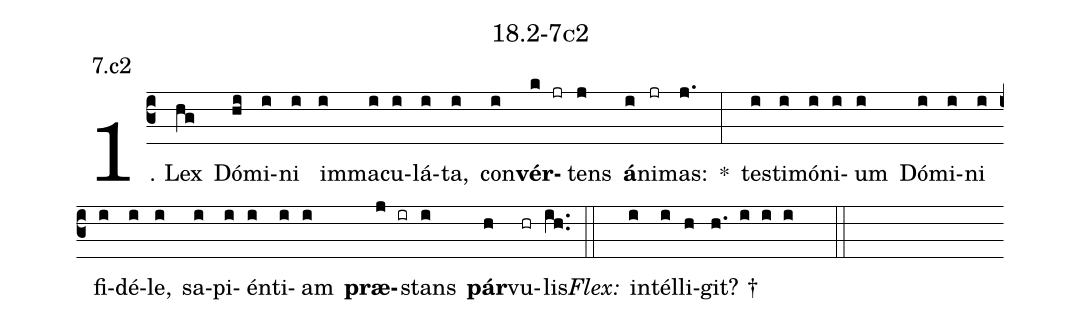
name: 18.2-7c2;
annotation: 7.c2;
%%
(c3)1. Lex(hg) Dó(hi)mi(i)ni(i) im(i)ma(i)cu(i)lá(i)ta,(i) con(i)<b>vér</b>(k jr)tens(j) <b>á</b>(i)ni(jr)mas:(j.) *(:) tes(i)ti(i)mó(i)ni(i)um(i) Dó(i)mi(i)ni(i) fi(i)dé(i)le,(i) sa(i)pi(i)én(i)ti(i)am(i) <b>præ</b>(j ir)stans(i) <b>pár</b>(h)vu(hr)lis.(ih..) (::)
<i>Flex:</i>()  in(i)tél(i)li(h)git? †(h. i i i  ::)

%E(i) u(i) o(j) u(i) a(h) e.(ih..) (::)
